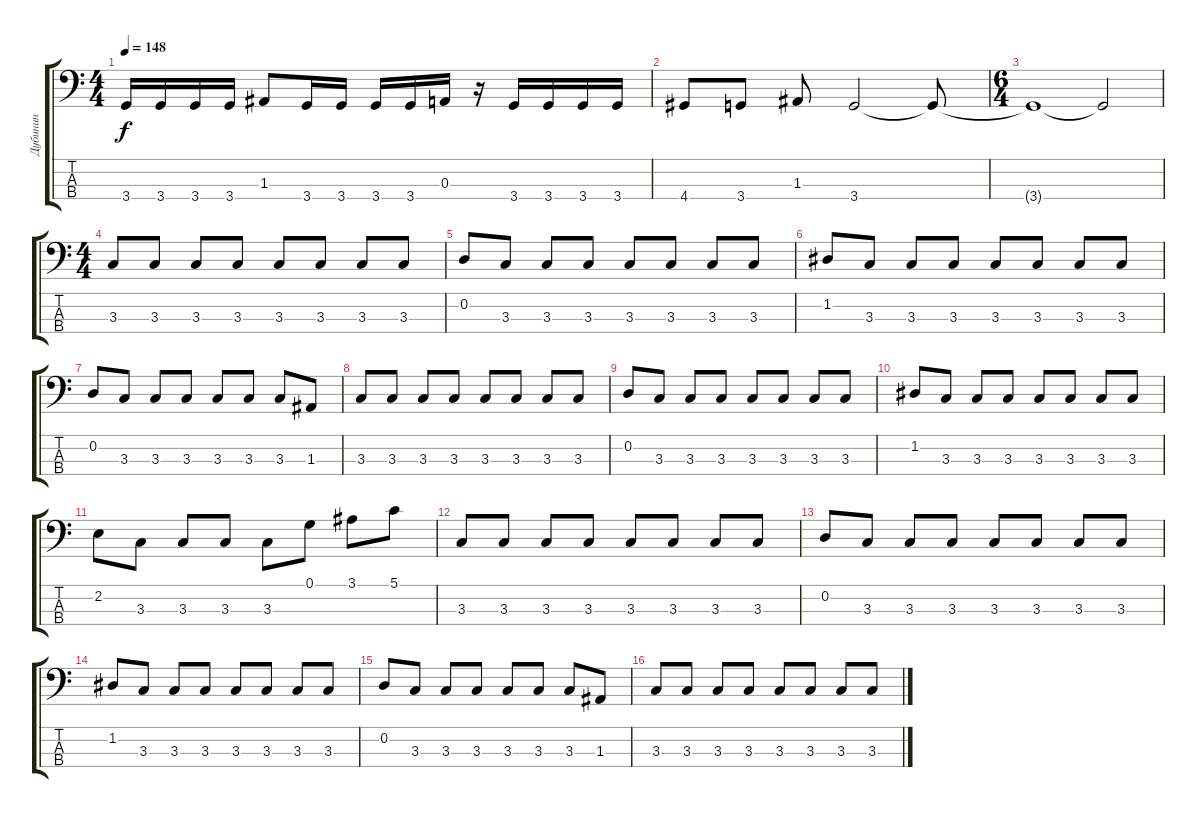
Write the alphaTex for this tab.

\track ("Дубинин" "Дубинин") {instrument electricbassfinger}
\staff {score tabs}
\tuning (G2 D2 A1 E1) {hide}
\ts (4 4)
\tempo 148
\clef f4
\ks c
3.4.16{dy f} 3.4.16 3.4.16 3.4.16 1.3.8 3.4.16 3.4.16 3.4.16 3.4.16 0.3.16 r.16 3.4.16 3.4.16 3.4.16 3.4.16 |
4.4.8 3.4.8 1.3.8 3.4.2 3.4{t}.8 |
\ts (6 4)
3.4{t}.1 3.4{t}.2 |
\ts (4 4)
3.3.8 3.3.8 3.3.8 3.3.8 3.3.8 3.3.8 3.3.8 3.3.8 |
0.2.8 3.3.8 3.3.8 3.3.8 3.3.8 3.3.8 3.3.8 3.3.8 |
1.2.8 3.3.8 3.3.8 3.3.8 3.3.8 3.3.8 3.3.8 3.3.8 |
0.2.8 3.3.8 3.3.8 3.3.8 3.3.8 3.3.8 3.3.8 1.3.8 |
3.3.8 3.3.8 3.3.8 3.3.8 3.3.8 3.3.8 3.3.8 3.3.8 |
0.2.8 3.3.8 3.3.8 3.3.8 3.3.8 3.3.8 3.3.8 3.3.8 |
1.2.8 3.3.8 3.3.8 3.3.8 3.3.8 3.3.8 3.3.8 3.3.8 |
2.2.8 3.3.8 3.3.8 3.3.8 3.3.8 0.1.8 3.1.8 5.1.8 |
3.3.8 3.3.8 3.3.8 3.3.8 3.3.8 3.3.8 3.3.8 3.3.8 |
0.2.8 3.3.8 3.3.8 3.3.8 3.3.8 3.3.8 3.3.8 3.3.8 |
1.2.8 3.3.8 3.3.8 3.3.8 3.3.8 3.3.8 3.3.8 3.3.8 |
0.2.8 3.3.8 3.3.8 3.3.8 3.3.8 3.3.8 3.3.8 1.3.8 |
3.3.8 3.3.8 3.3.8 3.3.8 3.3.8 3.3.8 3.3.8 3.3.8
